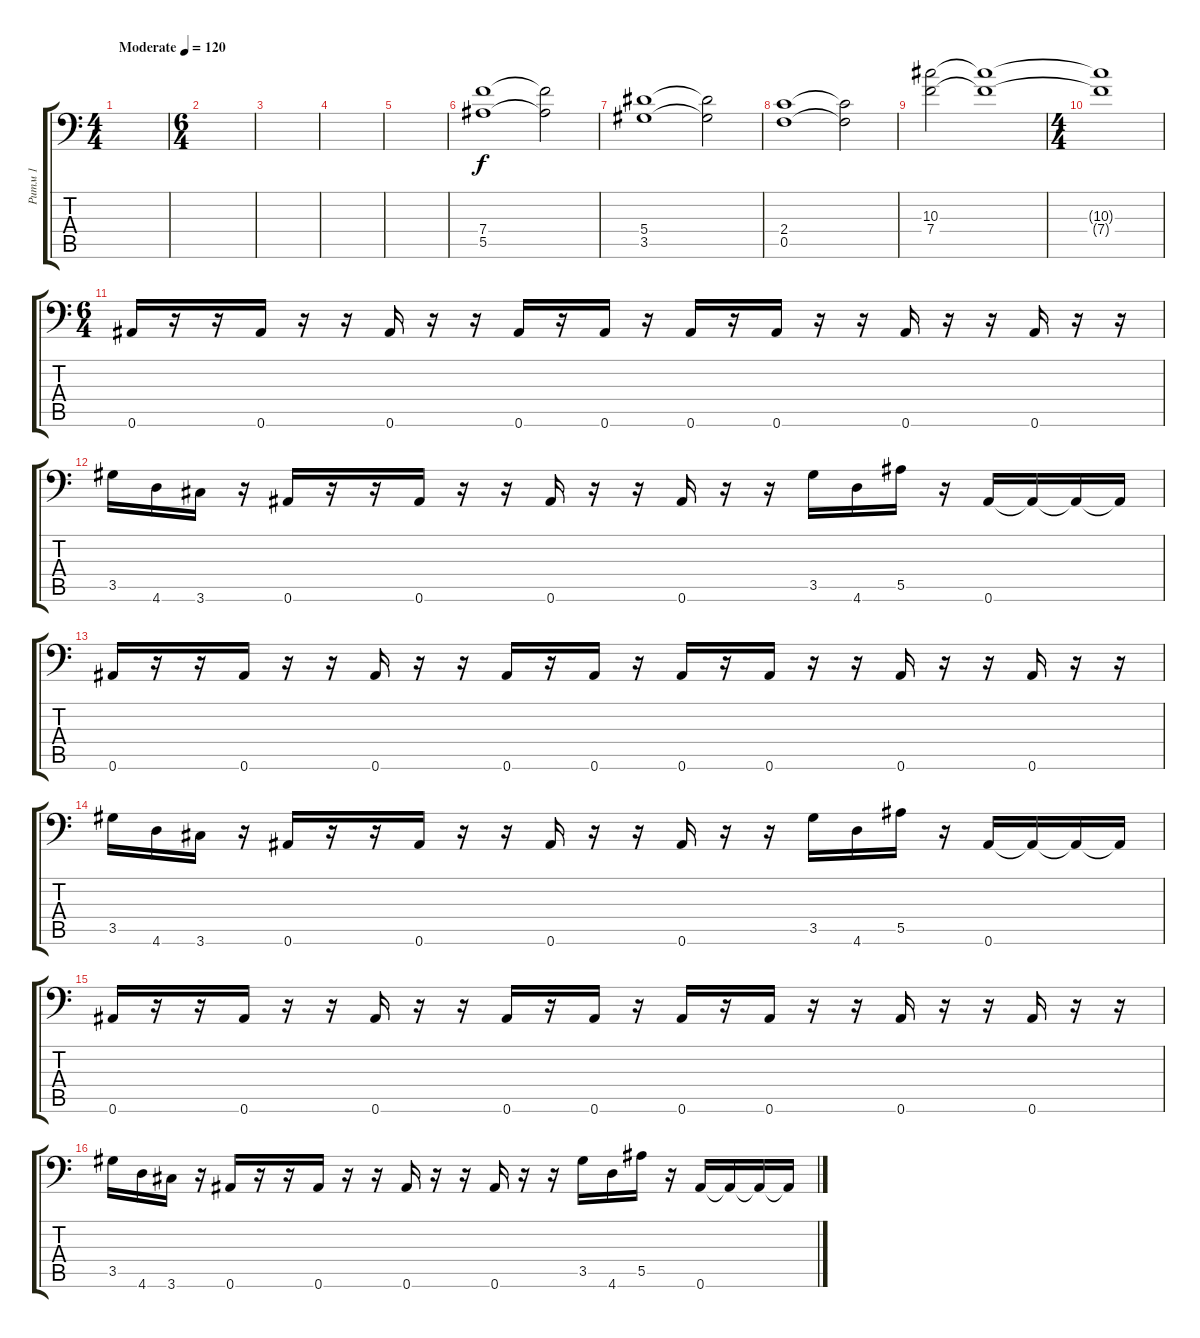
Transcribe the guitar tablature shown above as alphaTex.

\track ("Ритм 1" "Ритм 1") {instrument distortionguitar}
\staff {score tabs}
\tuning (C4 G3 Eb3 Bb2 F2 Bb1) {hide}
\ts (4 4)
\tempo (120 "Moderate")
\clef f4
\ks c
|
\ts (6 4)
|
|
|
|
(7.4 5.5).1{volume 16 instrument electricguitarjazz} (7.4{t} 5.5{t}).2 |
(5.4 3.5).1 (5.4{t} 3.5{t}).2 |
(2.4 0.5).1 (2.4{t} 0.5{t}).2 |
(10.3 7.4).2 (10.3{t} 7.4{t}).1 |
\ts (4 4)
(10.3{t} 7.4{t}).1 |
\ts (6 4)
0.6.16{instrument distortionguitar} r.16 r.16 0.6.16 r.16 r.16 0.6.16 r.16 r.16 0.6.16 r.16 0.6.16 r.16 0.6.16 r.16 0.6.16 r.16 r.16 0.6.16 r.16 r.16 0.6.16 r.16 r.16 |
3.5.16 4.6.16 3.6.16 r.16 0.6.16 r.16 r.16 0.6.16 r.16 r.16 0.6.16 r.16 r.16 0.6.16 r.16 r.16 3.5.16 4.6.16 5.5.16 r.16 0.6.16 0.6{t}.16 0.6{t}.16 0.6{t}.16 |
0.6.16{instrument distortionguitar} r.16 r.16 0.6.16 r.16 r.16 0.6.16 r.16 r.16 0.6.16 r.16 0.6.16 r.16 0.6.16 r.16 0.6.16 r.16 r.16 0.6.16 r.16 r.16 0.6.16 r.16 r.16 |
3.5.16 4.6.16 3.6.16 r.16 0.6.16 r.16 r.16 0.6.16 r.16 r.16 0.6.16 r.16 r.16 0.6.16 r.16 r.16 3.5.16 4.6.16 5.5.16 r.16 0.6.16 0.6{t}.16 0.6{t}.16 0.6{t}.16 |
0.6.16{instrument distortionguitar} r.16 r.16 0.6.16 r.16 r.16 0.6.16 r.16 r.16 0.6.16 r.16 0.6.16 r.16 0.6.16 r.16 0.6.16 r.16 r.16 0.6.16 r.16 r.16 0.6.16 r.16 r.16 |
3.5.16 4.6.16 3.6.16 r.16 0.6.16 r.16 r.16 0.6.16 r.16 r.16 0.6.16 r.16 r.16 0.6.16 r.16 r.16 3.5.16 4.6.16 5.5.16 r.16 0.6.16 0.6{t}.16 0.6{t}.16 0.6{t}.16
